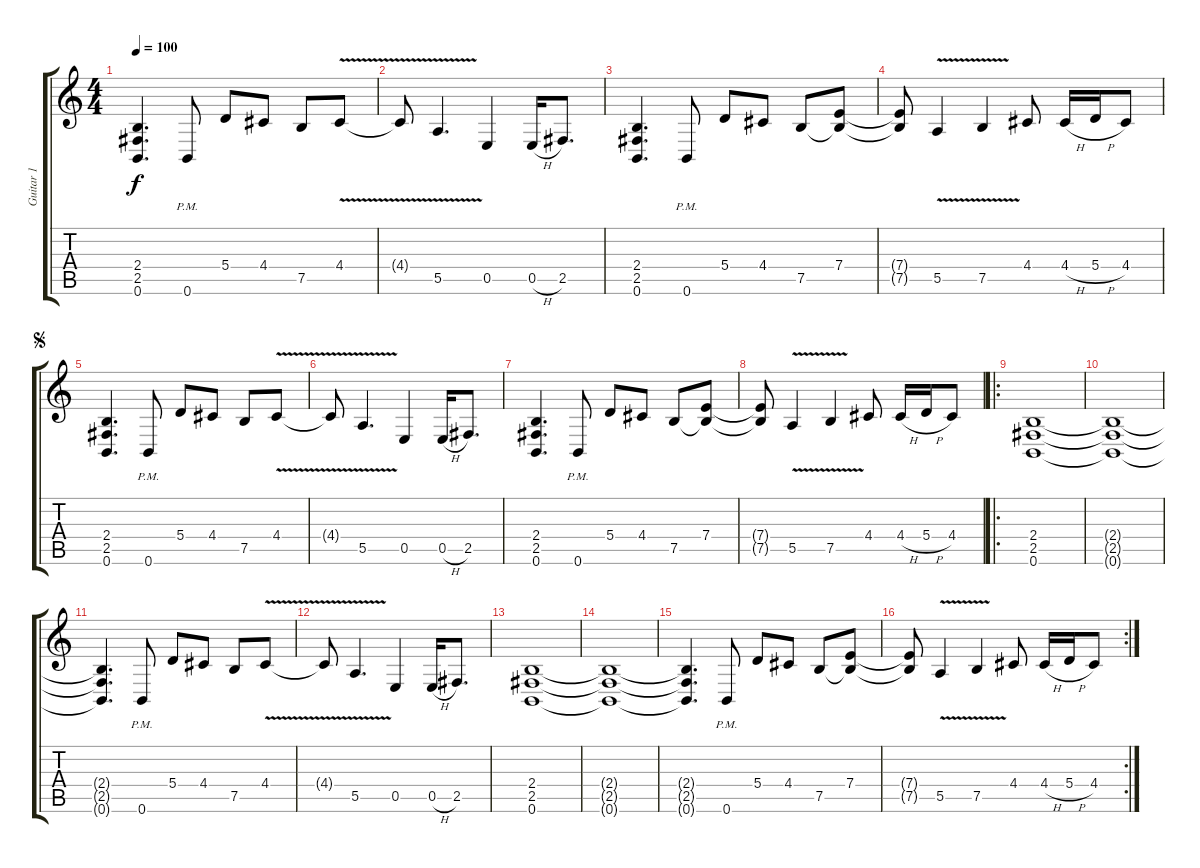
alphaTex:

\track ("Guitar 1" "Guitar 1") {instrument distortionguitar}
\staff {score tabs}
\tuning (B3 Gb3 D3 A2 E2 B1) {hide}
\ts (4 4)
\tempo 100
\clef g2
\ks c
(2.4 2.5 0.6).4{d dy f instrument distortionguitar} 0.6{pm}.8 5.4.8 4.4.8 7.5.8 4.4{v}.8 |
4.4{t}.8 5.5{v}.4{d} 0.5.4 0.5{h}.16 2.5.8{d} |
(2.4 2.5 0.6).4{d} 0.6{pm}.8 5.4.8 4.4.8 7.5.8 (7.4 7.5{t}).8 |
(7.4{t} 7.5{t}).8 5.5{v}.4 7.5{v}.4 4.4.8 4.4{h}.16 5.4{h}.16 4.4.8 |
\jump segno
(2.4 2.5 0.6).4{d} 0.6{pm}.8 5.4.8 4.4.8 7.5.8 4.4{v}.8 |
4.4{t}.8 5.5{v}.4{d} 0.5.4 0.5{h}.16 2.5.8{d} |
(2.4 2.5 0.6).4{d} 0.6{pm}.8 5.4.8 4.4.8 7.5.8 (7.4 7.5{t}).8 |
(7.4{t} 7.5{t}).8 5.5{v}.4 7.5{v}.4 4.4.8 4.4{h}.16 5.4{h}.16 4.4.8 |
\ro
(2.4 2.5 0.6).1 |
(2.4{t} 2.5{t} 0.6{t}).1 |
(2.4{t} 2.5{t} 0.6{t}).4{d} 0.6{pm}.8 5.4.8 4.4.8 7.5.8 4.4{v}.8 |
4.4{t}.8 5.5{v}.4{d} 0.5.4 0.5{h}.16 2.5.8{d} |
(2.4 2.5 0.6).1 |
(2.4{t} 2.5{t} 0.6{t}).1 |
(2.4{t} 2.5{t} 0.6{t}).4{d} 0.6{pm}.8 5.4.8 4.4.8 7.5.8 (7.4 7.5{t}).8 |
\rc 2
(7.4{t} 7.5{t}).8 5.5{v}.4 7.5{v}.4 4.4.8 4.4{h}.16 5.4{h}.16 4.4.8
